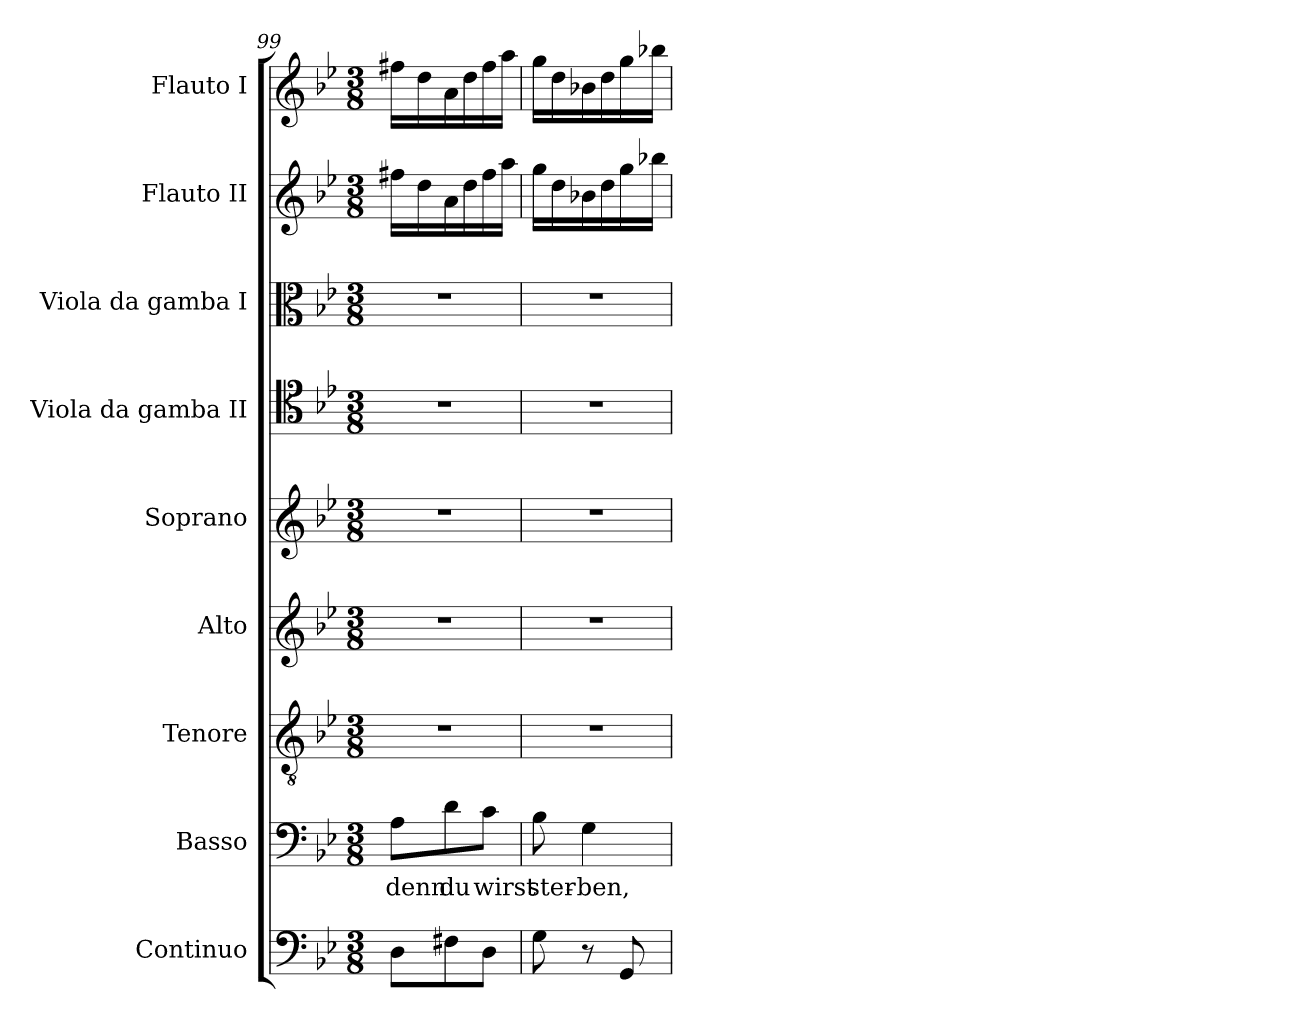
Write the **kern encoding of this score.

**kern	**kern	**text	**kern	**kern	**kern	**kern	**kern	**kern	**kern
*part9	*part8	*part8	*part7	*part6	*part5	*part4	*part3	*part2	*part1
*staff9	*staff8	*staff8	*staff7	*staff6	*staff5	*staff4	*staff3	*staff2	*staff1
*I"Continuo	*I"Basso	*	*I"Tenore	*I"Alto	*I"Soprano	*I"Viola da gamba II	*I"Viola da gamba I	*I"Flauto II	*I"Flauto I
*clefF4	*clefF4	*	*clefGv2	*clefG2	*clefG2	*clefC4	*clefC3	*clefG2	*clefG2
*	*	*	*ITrd7c12	*	*	*	*	*	*
*k[b-e-]	*k[b-e-]	*	*k[b-e-]	*k[b-e-]	*k[b-e-]	*k[b-e-]	*k[b-e-]	*k[b-e-]	*k[b-e-]
*B-:	*B-:	*	*B-:	*B-:	*B-:	*B-:	*B-:	*B-:	*B-:
*M3/8	*M3/8	*	*M3/8	*M3/8	*M3/8	*M3/8	*M3/8	*M3/8	*M3/8
=99	=99	=99	=99	=99	=99	=99	=99	=99	=99
!	!	!LO:LY:b:color=#000000	!LO:N:vis=1	!LO:N:vis=1	!LO:N:vis=1	!LO:N:vis=1	!LO:N:vis=1	!	!
8Di\L	8Ai\L	denn	4.r	4.r	4.r	4.r	4.r	16ff#Xi\LL	16ff#Xi\LL
.	.	.	.	.	.	.	.	16ddi\	16ddi\
!	!	!LO:LY:b:color=#000000	!	!	!	!	!	!	!
8F#Xi\	8di\	du	.	.	.	.	.	16ai\	16ai\
.	.	.	.	.	.	.	.	16ddi\	16ddi\
!	!	!LO:LY:b:color=#000000	!	!	!	!	!	!	!
8Di\J	8ci\J	wirst	.	.	.	.	.	16ff#i\	16ff#i\
.	.	.	.	.	.	.	.	16aai\JJ	16aai\JJ
=100	=100	=100	=100	=100	=100	=100	=100	=100	=100
!	!	!LO:LY:b:color=#000000	!LO:N:vis=1	!LO:N:vis=1	!LO:N:vis=1	!LO:N:vis=1	!LO:N:vis=1	!	!
8Gi\	8B-i\	ster-	4.r	4.r	4.r	4.r	4.r	16ggi\LL	16ggi\LL
.	.	.	.	.	.	.	.	16ddi\	16ddi\
!	!	!LO:LY:b:color=#000000	!	!	!	!	!	!	!
8r	4Gi\	-ben,	.	.	.	.	.	16b-Xi\	16b-Xi\
.	.	.	.	.	.	.	.	16ddi\	16ddi\
8GGi/	.	.	.	.	.	.	.	16ggi\	16ggi\
.	.	.	.	.	.	.	.	16bb-Xi\JJ	16bb-Xi\JJ
=	=	=	=	=	=	=	=	=	=
*-	*-	*-	*-	*-	*-	*-	*-	*-	*-
